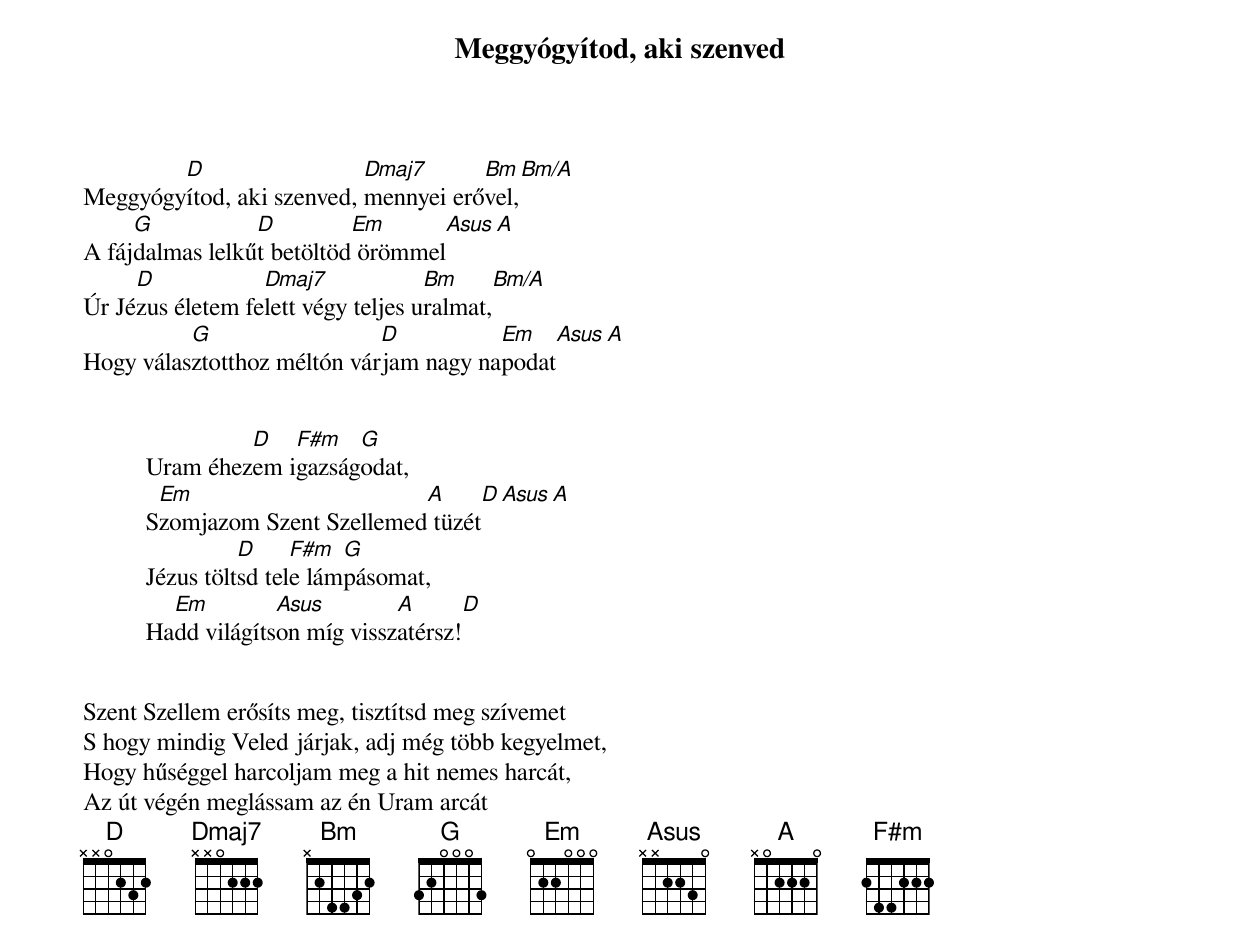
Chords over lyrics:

{title: Meggyógyítod, aki szenved}
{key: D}
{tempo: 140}
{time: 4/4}
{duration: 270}


        D                  Dmaj7      Bm                 Bm/A
Meggyógyítod, aki szenved, mennyei erővel,
     G           D         Em               Asus A
A fájdalmas lelkűt betöltöd örömmel
     D            Dmaj7             Bm          Bm/A
Úr Jézus életem felett végy teljes uralmat,
          G                  D          Em                    Asus A
Hogy választotthoz méltón várjam nagy napodat


                   D   F#m   G
          Uram éhezem igazságodat,
           Em                      A                 D   Asus A
          Szomjazom Szent Szellemed tüzét
                    D     F#m  G
          Jézus töltsd tele lámpásomat,
            Em         Asus        A        D
          Hadd világítson míg visszatérsz!


Szent Szellem erősíts meg, tisztítsd meg szívemet
S hogy mindig Veled járjak, adj még több kegyelmet,
Hogy hűséggel harcoljam meg a hit nemes harcát,
Az út végén meglássam az én Uram arcát
